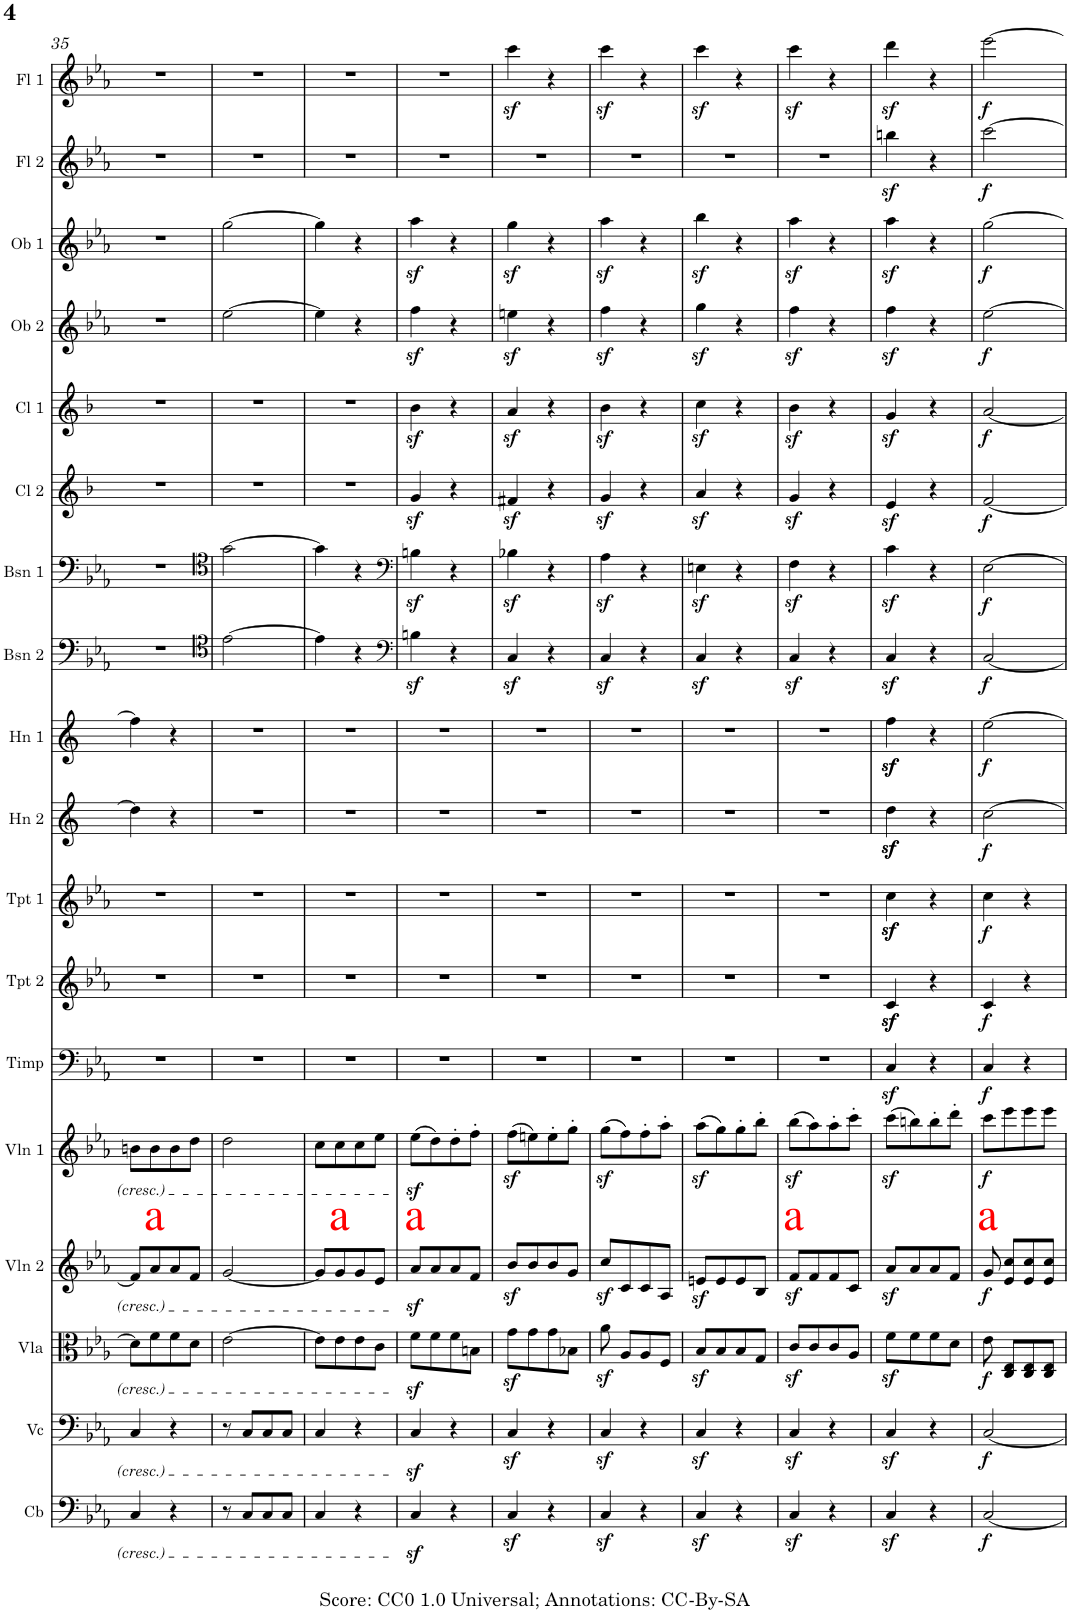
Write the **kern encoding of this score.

**kern	**dynam	**kern	**dynam	**kern	**dynam	**kern	**dynam	**kern	**text	**dynam	**kern	**dynam	**kern	**dynam	**kern	**dynam	**kern	**dynam	**kern	**dynam	**kern	**dynam	**kern	**dynam	**kern	**dynam	**kern	**dynam	**kern	**dynam	**kern	**dynam	**kern	**dynam	**kern	**dynam
*part18	*part18	*part17	*part17	*part16	*part16	*part15	*part15	*part14	*part14	*part14	*part13	*part13	*part12	*part12	*part11	*part11	*part10	*part10	*part9	*part9	*part8	*part8	*part7	*part7	*part6	*part6	*part5	*part5	*part4	*part4	*part3	*part3	*part2	*part2	*part1	*part1
*staff18	*staff18	*staff17	*staff17	*staff16	*staff16	*staff15	*staff15	*staff14	*staff14	*staff14	*staff13	*staff13	*staff12	*staff12	*staff11	*staff11	*staff10	*staff10	*staff9	*staff9	*staff8	*staff8	*staff7	*staff7	*staff6	*staff6	*staff5	*staff5	*staff4	*staff4	*staff3	*staff3	*staff2	*staff2	*staff1	*staff1
*I"Contrabass	*	*I"Violoncello	*	*I"Viola	*	*I"Violin 2	*	*I"Violin 1	*	*	*I"Timpani	*	*I"C Trumpet 2	*	*I"C Trumpet 1	*	*I"Eb Horn 2	*	*I"Eb Horn 1	*	*I"Bassoon 2	*	*I"Bassoon 1	*	*I"Bb Clarinet 2	*	*I"Bb Clarinet	*	*I"Oboe 2	*	*I"Oboe 1	*	*I"Flute 2	*	*I"Flute 1	*
*I'Cb	*	*I'Vc	*	*I'Vla	*	*I'Vln 2	*	*I'Vln 1	*	*	*I'Timp	*	*I'Tpt 2	*	*I'Tpt 1	*	*I'Hn 2	*	*I'Hn 1	*	*I'Bsn 2	*	*I'Bsn 1	*	*I'Cl 2	*	*I'Cl 1	*	*I'Ob 2	*	*I'Ob 1	*	*I'Fl 2	*	*I'Fl 1	*
!!LO:PB:g=z
*clefF4	*	*clefF4	*	*clefC3	*	*clefG2	*	*clefG2	*	*	*clefF4	*	*clefG2	*	*clefG2	*	*clefG2	*	*clefG2	*	*clefF4	*	*clefF4	*	*clefG2	*	*clefG2	*	*clefG2	*	*clefG2	*	*clefG2	*	*clefG2	*
*Trd7c12	*	*	*	*	*	*	*	*	*	*	*	*	*	*	*	*	*Trd5c9	*	*Trd5c9	*	*	*	*	*	*Trd1c2	*	*Trd1c2	*	*	*	*	*	*	*	*	*
*k[b-e-a-]	*	*k[b-e-a-]	*	*k[b-e-a-]	*	*k[b-e-a-]	*	*k[b-e-a-]	*	*	*k[b-e-a-]	*	*k[b-e-a-]	*	*k[b-e-a-]	*	*k[]	*	*k[]	*	*k[b-e-a-]	*	*k[b-e-a-]	*	*k[b-]	*	*k[b-]	*	*k[b-e-a-]	*	*k[b-e-a-]	*	*k[b-e-a-]	*	*k[b-e-a-]	*
*M2/4	*	*M2/4	*	*M2/4	*	*M2/4	*	*M2/4	*	*	*M2/4	*	*M2/4	*	*M2/4	*	*M2/4	*	*M2/4	*	*M2/4	*	*M2/4	*	*M2/4	*	*M2/4	*	*M2/4	*	*M2/4	*	*M2/4	*	*M2/4	*
=35	=35	=35	=35	=35	=35	=35	=35	=35	=35	=35	=35	=35	=35	=35	=35	=35	=35	=35	=35	=35	=35	=35	=35	=35	=35	=35	=35	=35	=35	=35	=35	=35	=35	=35	=35	=35
4C/	.	4C/	.	8d\L]	.	8f/L]	.	8bn\L	.	.	2r	.	2r	.	2r	.	4dd\]	.	4ff\]	.	2r	.	2r	.	2r	.	2r	.	2r	.	2r	.	2r	.	2r	.
!	!	!	!	!	!	!	!	!	!LO:LY:b:color=#FF0000	!	!	!	!	!	!	!	!	!	!	!	!	!	!	!	!	!	!	!	!	!	!	!	!	!	!	!
.	.	.	.	8f\	.	8a-/	.	8b\	a	.	.	.	.	.	.	.	.	.	.	.	.	.	.	.	.	.	.	.	.	.	.	.	.	.	.	.
4r	.	4r	.	8f\	.	8a-/	.	8b\	.	.	.	.	.	.	.	.	4r	.	4r	.	.	.	.	.	.	.	.	.	.	.	.	.	.	.	.	.
.	.	.	.	8d\J	.	8f/J	.	8dd\J	.	.	.	.	.	.	.	.	.	.	.	.	.	.	.	.	.	.	.	.	.	.	.	.	.	.	.	.
=36	=36	=36	=36	=36	=36	=36	=36	=36	=36	=36	=36	=36	=36	=36	=36	=36	=36	=36	=36	=36	=36	=36	=36	=36	=36	=36	=36	=36	=36	=36	=36	=36	=36	=36	=36	=36
*	*	*	*	*	*	*	*	*	*	*	*	*	*	*	*	*	*	*	*	*	*clefC4	*	*clefC4	*	*	*	*	*	*	*	*	*	*	*	*	*
8r	.	8r	.	[2e-\	.	[2g/	.	2dd\	.	.	2r	.	2r	.	2r	.	2r	.	2r	.	[2e-\	.	[2g\	.	2r	.	2r	.	[2ee-\	.	[2gg\	.	2r	.	2r	.
8C/L	.	8C/L	.	.	.	.	.	.	.	.	.	.	.	.	.	.	.	.	.	.	.	.	.	.	.	.	.	.	.	.	.	.	.	.	.	.
8C/	.	8C/	.	.	.	.	.	.	.	.	.	.	.	.	.	.	.	.	.	.	.	.	.	.	.	.	.	.	.	.	.	.	.	.	.	.
8C/J	.	8C/J	.	.	.	.	.	.	.	.	.	.	.	.	.	.	.	.	.	.	.	.	.	.	.	.	.	.	.	.	.	.	.	.	.	.
=37	=37	=37	=37	=37	=37	=37	=37	=37	=37	=37	=37	=37	=37	=37	=37	=37	=37	=37	=37	=37	=37	=37	=37	=37	=37	=37	=37	=37	=37	=37	=37	=37	=37	=37	=37	=37
4C/	.	4C/	.	8e-\L]	.	8g/L]	.	8cc\L	.	.	2r	.	2r	.	2r	.	2r	.	2r	.	4e-\]	.	4g\]	.	2r	.	2r	.	4ee-\]	.	4gg\]	.	2r	.	2r	.
!	!	!	!	!	!	!	!	!	!LO:LY:b:color=#FF0000	!	!	!	!	!	!	!	!	!	!	!	!	!	!	!	!	!	!	!	!	!	!	!	!	!	!	!
.	.	.	.	8e-\	.	8g/	.	8cc\	a	.	.	.	.	.	.	.	.	.	.	.	.	.	.	.	.	.	.	.	.	.	.	.	.	.	.	.
4r	.	4r	.	8e-\	.	8g/	.	8cc\	.	.	.	.	.	.	.	.	.	.	.	.	4r	.	4r	.	.	.	.	.	4r	.	4r	.	.	.	.	.
.	.	.	.	8c\J	.	8e-/J	.	8ee-\J	.	.	.	.	.	.	.	.	.	.	.	.	.	.	.	.	.	.	.	.	.	.	.	.	.	.	.	.
=38	=38	=38	=38	=38	=38	=38	=38	=38	=38	=38	=38	=38	=38	=38	=38	=38	=38	=38	=38	=38	=38	=38	=38	=38	=38	=38	=38	=38	=38	=38	=38	=38	=38	=38	=38	=38
*	*	*	*	*	*	*	*	*	*	*	*	*	*	*	*	*	*	*	*	*	*clefF4	*	*clefF4	*	*	*	*	*	*	*	*	*	*	*	*	*
!	!	!	!	!	!	!	!	!	!LO:LY:b:color=#FF0000	!	!	!	!	!	!	!	!	!	!	!	!	!	!	!	!	!	!	!	!	!	!	!	!	!	!	!
4Cz</	.	4Cz</	.	8fz<\L	.	8a-z</L	.	(8ee-z<\L	a	.	2r	.	2r	.	2r	.	2r	.	2r	.	4Bnz<\	.	4Bnz<\	.	4gz</	.	4b-z<\	.	4ffz<\	.	4aa-z<\	.	2r	.	2r	.
.	.	.	.	8f\	.	8a-/	.	8dd\)	.	.	.	.	.	.	.	.	.	.	.	.	.	.	.	.	.	.	.	.	.	.	.	.	.	.	.	.
4r	.	4r	.	8f\	.	8a-/	.	8dd'\	.	.	.	.	.	.	.	.	.	.	.	.	4r	.	4r	.	4r	.	4r	.	4r	.	4r	.	.	.	.	.
.	.	.	.	8Bn\J	.	8f/J	.	8ff'\J	.	.	.	.	.	.	.	.	.	.	.	.	.	.	.	.	.	.	.	.	.	.	.	.	.	.	.	.
=39	=39	=39	=39	=39	=39	=39	=39	=39	=39	=39	=39	=39	=39	=39	=39	=39	=39	=39	=39	=39	=39	=39	=39	=39	=39	=39	=39	=39	=39	=39	=39	=39	=39	=39	=39	=39
4Cz</	.	4Cz</	.	8gz<\L	.	8b-z</L	.	(8ffz<\L	.	.	2r	.	2r	.	2r	.	2r	.	2r	.	4Cz</	.	4B-Xz<\	.	4f#Xz</	.	4az</	.	4eenz<\	.	4ggz<\	.	2r	.	4cccz<\	.
.	.	.	.	8g\	.	8b-/	.	8een\)	.	.	.	.	.	.	.	.	.	.	.	.	.	.	.	.	.	.	.	.	.	.	.	.	.	.	.	.
4r	.	4r	.	8g\	.	8b-/	.	8ee'\	.	.	.	.	.	.	.	.	.	.	.	.	4r	.	4r	.	4r	.	4r	.	4r	.	4r	.	.	.	4r	.
.	.	.	.	8B-X\J	.	8g/J	.	8gg'\J	.	.	.	.	.	.	.	.	.	.	.	.	.	.	.	.	.	.	.	.	.	.	.	.	.	.	.	.
=40	=40	=40	=40	=40	=40	=40	=40	=40	=40	=40	=40	=40	=40	=40	=40	=40	=40	=40	=40	=40	=40	=40	=40	=40	=40	=40	=40	=40	=40	=40	=40	=40	=40	=40	=40	=40
4Cz</	.	4Cz</	.	8a-z<\	.	8ccz</L	.	(8ggz<\L	.	.	2r	.	2r	.	2r	.	2r	.	2r	.	4Cz</	.	4A-z<\	.	4gz</	.	4b-z<\	.	4ffz<\	.	4aa-z<\	.	2r	.	4cccz<\	.
.	.	.	.	8A-/L	.	8c/	.	8ff\)	.	.	.	.	.	.	.	.	.	.	.	.	.	.	.	.	.	.	.	.	.	.	.	.	.	.	.	.
4r	.	4r	.	8A-/	.	8c/	.	8ff'\	.	.	.	.	.	.	.	.	.	.	.	.	4r	.	4r	.	4r	.	4r	.	4r	.	4r	.	.	.	4r	.
.	.	.	.	8F/J	.	8A-/J	.	8aa-'\J	.	.	.	.	.	.	.	.	.	.	.	.	.	.	.	.	.	.	.	.	.	.	.	.	.	.	.	.
=41	=41	=41	=41	=41	=41	=41	=41	=41	=41	=41	=41	=41	=41	=41	=41	=41	=41	=41	=41	=41	=41	=41	=41	=41	=41	=41	=41	=41	=41	=41	=41	=41	=41	=41	=41	=41
4Cz</	.	4Cz</	.	8B-z</L	.	8enz</L	.	(8aa-z<\L	.	.	2r	.	2r	.	2r	.	2r	.	2r	.	4Cz</	.	4Enz<\	.	4az</	.	4ccz<\	.	4ggz<\	.	4bb-z<\	.	2r	.	4cccz<\	.
.	.	.	.	8B-/	.	8e/	.	8gg\)	.	.	.	.	.	.	.	.	.	.	.	.	.	.	.	.	.	.	.	.	.	.	.	.	.	.	.	.
4r	.	4r	.	8B-/	.	8e/	.	8gg'\	.	.	.	.	.	.	.	.	.	.	.	.	4r	.	4r	.	4r	.	4r	.	4r	.	4r	.	.	.	4r	.
.	.	.	.	8G/J	.	8B-/J	.	8bb-'\J	.	.	.	.	.	.	.	.	.	.	.	.	.	.	.	.	.	.	.	.	.	.	.	.	.	.	.	.
=42	=42	=42	=42	=42	=42	=42	=42	=42	=42	=42	=42	=42	=42	=42	=42	=42	=42	=42	=42	=42	=42	=42	=42	=42	=42	=42	=42	=42	=42	=42	=42	=42	=42	=42	=42	=42
!	!	!	!	!	!	!	!	!	!LO:LY:b:color=#FF0000	!	!	!	!	!	!	!	!	!	!	!	!	!	!	!	!	!	!	!	!	!	!	!	!	!	!	!
4Cz</	.	4Cz</	.	8cz</L	.	8fz</L	.	(8bb-z<\L	a	.	2r	.	2r	.	2r	.	2r	.	2r	.	4Cz</	.	4Fz<\	.	4gz</	.	4b-z<\	.	4ffz<\	.	4aa-z<\	.	2r	.	4cccz<\	.
.	.	.	.	8c/	.	8f/	.	8aa-\)	.	.	.	.	.	.	.	.	.	.	.	.	.	.	.	.	.	.	.	.	.	.	.	.	.	.	.	.
4r	.	4r	.	8c/	.	8f/	.	8aa-'\	.	.	.	.	.	.	.	.	.	.	.	.	4r	.	4r	.	4r	.	4r	.	4r	.	4r	.	.	.	4r	.
.	.	.	.	8A-/J	.	8c/J	.	8ccc'\J	.	.	.	.	.	.	.	.	.	.	.	.	.	.	.	.	.	.	.	.	.	.	.	.	.	.	.	.
=43	=43	=43	=43	=43	=43	=43	=43	=43	=43	=43	=43	=43	=43	=43	=43	=43	=43	=43	=43	=43	=43	=43	=43	=43	=43	=43	=43	=43	=43	=43	=43	=43	=43	=43	=43	=43
4Cz</	.	4Cz</	.	8fz<\L	.	8a-z</L	.	(8cccz<\L	.	.	4Cz</	.	4cz</	.	4ccz<\	.	4ddz<\	.	4ffz<\	.	4Cz</	.	4cz<\	.	4ez</	.	4gz</	.	4ffz<\	.	4aa-z<\	.	4bbnz<\	.	4dddz<\	.
.	.	.	.	8f\	.	8a-/	.	8bbn\)	.	.	.	.	.	.	.	.	.	.	.	.	.	.	.	.	.	.	.	.	.	.	.	.	.	.	.	.
4r	.	4r	.	8f\	.	8a-/	.	8bb'\	.	.	4r	.	4r	.	4r	.	4r	.	4r	.	4r	.	4r	.	4r	.	4r	.	4r	.	4r	.	4r	.	4r	.
.	.	.	.	8d\J	.	8f/J	.	8ddd'\J	.	.	.	.	.	.	.	.	.	.	.	.	.	.	.	.	.	.	.	.	.	.	.	.	.	.	.	.
=44	=44	=44	=44	=44	=44	=44	=44	=44	=44	=44	=44	=44	=44	=44	=44	=44	=44	=44	=44	=44	=44	=44	=44	=44	=44	=44	=44	=44	=44	=44	=44	=44	=44	=44	=44	=44
!	!LO:DY:b	!	!LO:DY:b	!	!LO:DY:b	!	!LO:DY:b	!	!LO:LY:b:color=#FF0000	!LO:DY:b	!	!LO:DY:b	!	!LO:DY:b	!	!LO:DY:b	!	!LO:DY:b	!	!LO:DY:b	!	!LO:DY:b	!	!LO:DY:b	!	!LO:DY:b	!	!LO:DY:b	!	!LO:DY:b	!	!LO:DY:b	!	!LO:DY:b	!	!LO:DY:b
[2C/	f	[2C/	f	8e-\	f	8g/	f	8ccc\L	a	f	4C/	f	4c/	f	4cc\	f	[2cc\	f	[2ee\	f	[2C/	f	[2E-\	f	[2f/	f	[2a/	f	[2ee-\	f	[2gg\	f	[2ccc\	f	[2eee-\	f
.	.	.	.	8C/ 8E-/L	.	8e-/ 8cc/L	.	8eee-\	.	.	.	.	.	.	.	.	.	.	.	.	.	.	.	.	.	.	.	.	.	.	.	.	.	.	.	.
.	.	.	.	8C/ 8E-/	.	8e-/ 8cc/	.	8eee-\	.	.	4r	.	4r	.	4r	.	.	.	.	.	.	.	.	.	.	.	.	.	.	.	.	.	.	.	.	.
.	.	.	.	8C/ 8E-/J	.	8e-/ 8cc/J	.	8eee-\J	.	.	.	.	.	.	.	.	.	.	.	.	.	.	.	.	.	.	.	.	.	.	.	.	.	.	.	.
=	=	=	=	=	=	=	=	=	=	=	=	=	=	=	=	=	=	=	=	=	=	=	=	=	=	=	=	=	=	=	=	=	=	=	=	=
*-	*-	*-	*-	*-	*-	*-	*-	*-	*-	*-	*-	*-	*-	*-	*-	*-	*-	*-	*-	*-	*-	*-	*-	*-	*-	*-	*-	*-	*-	*-	*-	*-	*-	*-	*-	*-
